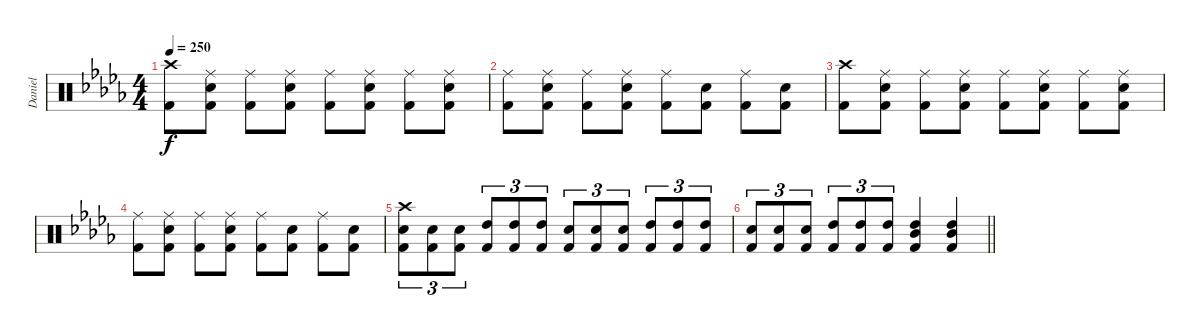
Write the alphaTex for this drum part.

\track ("Daniel" "Daniel") {instrument percussion}
\staff {score}
\articulation defaults
\ts (4 4)
\tempo 250
\clef neutral
\ks bbminor
("Crash high (hit)" "Kick (hit) 2").8{dy f} ("Ride (middle)" "Snare (hit) 2" "Kick (hit) 2").8 ("Ride (middle)" "Kick (hit) 2").8 ("Ride (middle)" "Snare (hit) 2" "Kick (hit) 2").8 ("Ride (middle)" "Kick (hit) 2").8 ("Ride (middle)" "Snare (hit) 2" "Kick (hit) 2").8 ("Ride (middle)" "Kick (hit) 2").8 ("Ride (middle)" "Snare (hit) 2" "Kick (hit) 2").8 |
("Ride (middle)" "Kick (hit) 2").8 ("Ride (middle)" "Snare (hit) 2" "Kick (hit) 2").8 ("Ride (middle)" "Kick (hit) 2").8 ("Ride (middle)" "Snare (hit) 2" "Kick (hit) 2").8 ("Ride (middle)" "Kick (hit) 2").8 ("Snare (hit) 2" "Kick (hit) 2").8 ("Ride (middle)" "Kick (hit) 2").8 ("Snare (hit) 2" "Kick (hit) 2").8 |
("Crash high (hit)" "Kick (hit) 2").8 ("Ride (middle)" "Snare (hit) 2" "Kick (hit) 2").8 ("Ride (middle)" "Kick (hit) 2").8 ("Ride (middle)" "Snare (hit) 2" "Kick (hit) 2").8 ("Ride (middle)" "Kick (hit) 2").8 ("Ride (middle)" "Snare (hit) 2" "Kick (hit) 2").8 ("Ride (middle)" "Kick (hit) 2").8 ("Ride (middle)" "Snare (hit) 2" "Kick (hit) 2").8 |
("Ride (middle)" "Kick (hit) 2").8 ("Ride (middle)" "Snare (hit) 2" "Kick (hit) 2").8 ("Ride (middle)" "Kick (hit) 2").8 ("Ride (middle)" "Snare (hit) 2" "Kick (hit) 2").8 ("Ride (middle)" "Kick (hit) 2").8 ("Snare (hit) 2" "Kick (hit) 2").8 ("Ride (middle)" "Kick (hit) 2").8 ("Snare (hit) 2" "Kick (hit) 2").8 |
("Crash high (hit)" "Snare (hit) 2" "Kick (hit) 2").8{tu (3 2)} ("Snare (hit) 2" "Kick (hit) 2").8{tu (3 2)} ("Snare (hit) 2" "Kick (hit) 2").8{tu (3 2)} ("High Tom (hit)" "Kick (hit) 2").8{tu (3 2)} ("High Tom (hit)" "Kick (hit) 2").8{tu (3 2)} ("High Tom (hit)" "Kick (hit) 2").8{tu (3 2)} ("Snare (hit) 2" "Kick (hit) 2").8{tu (3 2)} ("Snare (hit) 2" "Kick (hit) 2").8{tu (3 2)} ("Snare (hit) 2" "Kick (hit) 2").8{tu (3 2)} ("High Tom (hit)" "Kick (hit) 2").8{tu (3 2)} ("High Tom (hit)" "Kick (hit) 2").8{tu (3 2)} ("High Tom (hit)" "Kick (hit) 2").8{tu (3 2)} |
\barLineRight lightlight
("Snare (hit) 2" "Kick (hit) 2").8{tu (3 2)} ("Snare (hit) 2" "Kick (hit) 2").8{tu (3 2)} ("Snare (hit) 2" "Kick (hit) 2").8{tu (3 2)} ("High Tom (hit)" "Kick (hit) 2").8{tu (3 2)} ("High Tom (hit)" "Kick (hit) 2").8{tu (3 2)} ("High Tom (hit)" "Kick (hit) 2").8{tu (3 2)} ("High Tom (hit)" "Mid Tom (hit)" "Kick (hit) 2").4 ("High Tom (hit)" "Mid Tom (hit)" "Kick (hit) 2").4
